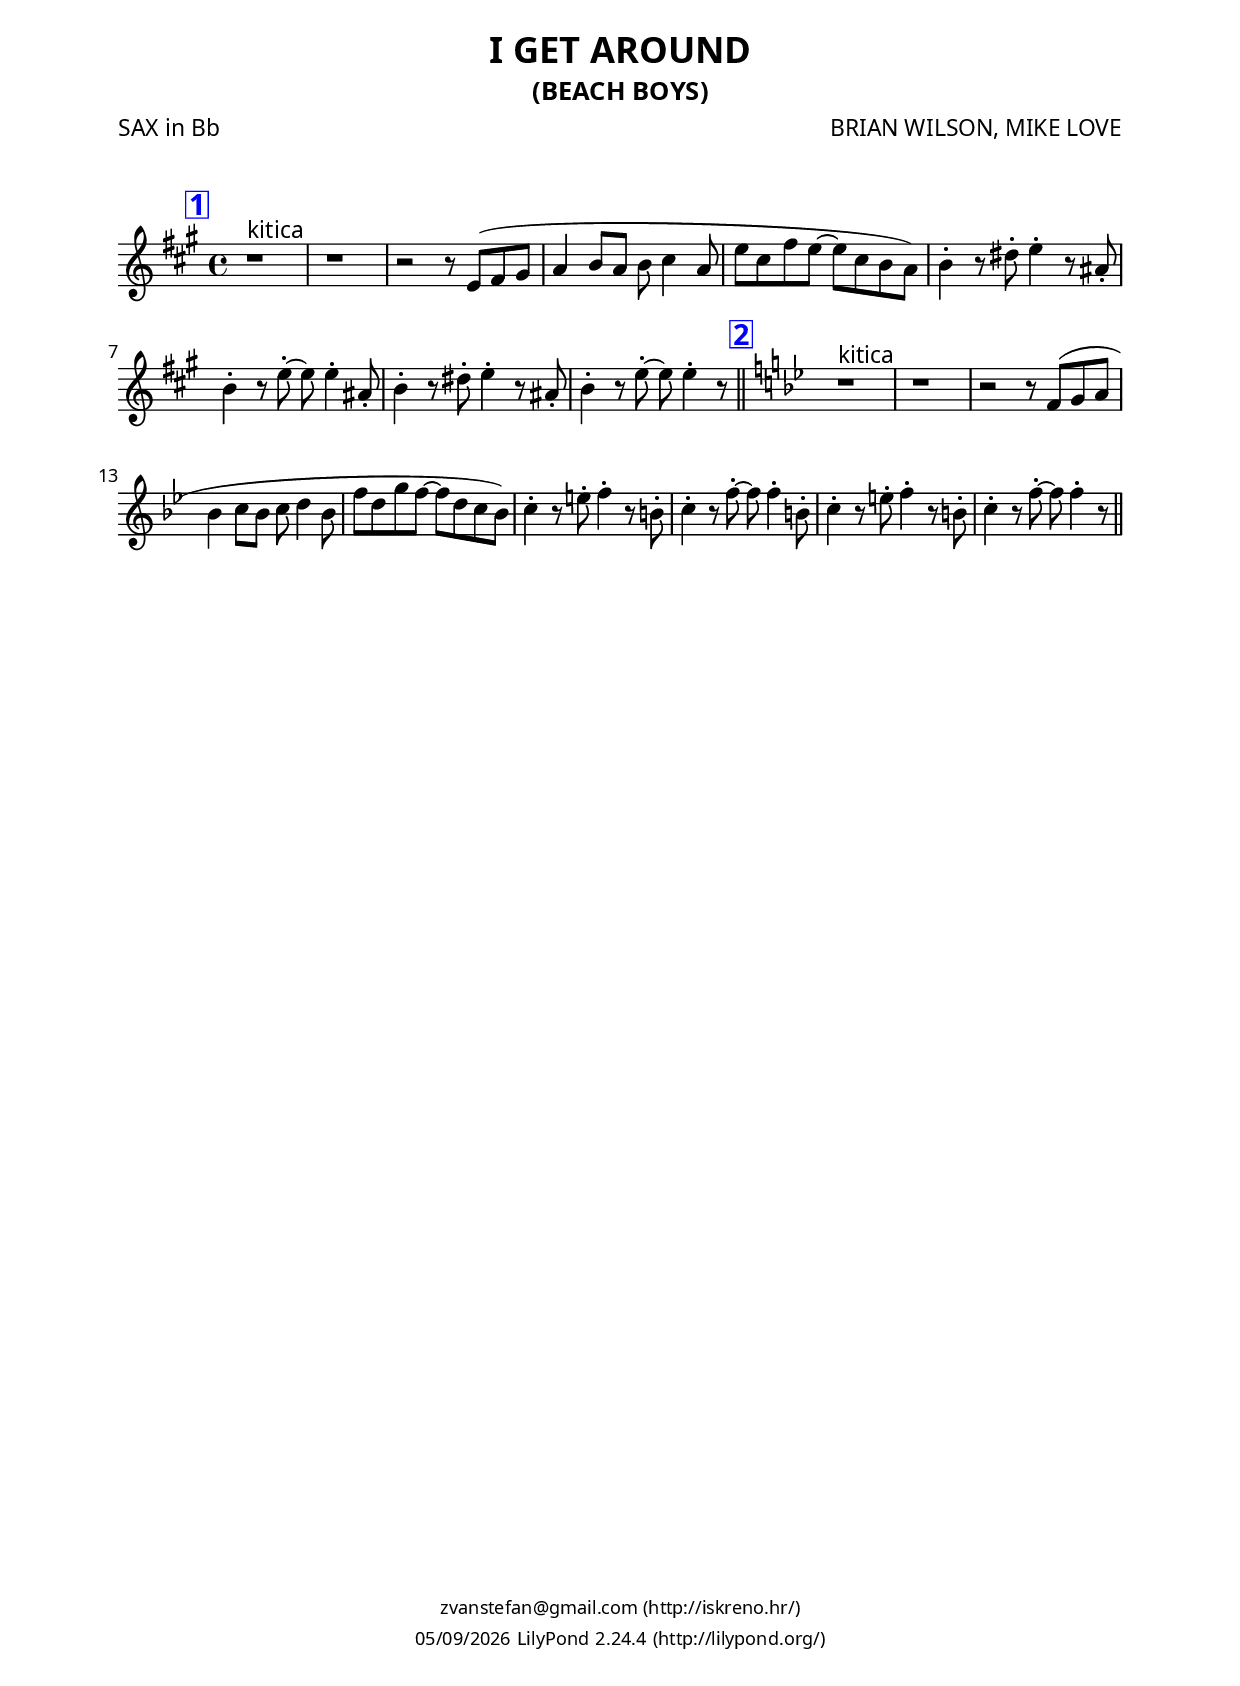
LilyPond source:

\version "2.14.2"

\include "deutsch.ly"


\header {
  title = "I GET AROUND"
  composer = "BRIAN WILSON, MIKE LOVE"
  subtitle = "(BEACH BOYS)"
  arranger = ""
  poet = "SAX in Bb"
}

\include "config.ly"
%JAZZ CHORDS

% correct markup for "b" and "#" (use symbols from current font...)
chordFlat = \markup { \hspace #0.2 \fontsize #-3 \raise #0.7 "!" }
chordSharp = \markup { \hspace #0.2 \fontsize #-3 \raise #0.7 "#" }

%definicija znakova
%min = \markup { \fontsize #-4 \raise #0.55 #(ly:export (ly:wide-char->utf-8 #x2013)) }
min = \markup { \fontsize #-4 \raise #0.55 \char ##x2013 }
maj = \markup { \fontsize #-4 \raise #0.8 \char ##x0394 }
dim = \markup { \hspace #0.08 \fontsize #-7 \raise #1.34 \char ##x00b0 }
hdim = \markup { \fontsize #-7 \raise #1.2 \char ##x00d8 }
aug = \markup { \fontsize #-7 \raise #1.2 "+" }
cetri = \markup { \fontsize #-4 \raise #0.8 "4" }
sest = \markup { \fontsize #-4 \raise #0.8 "6" }
sedam = \markup { \fontsize #-4 \raise #0.8 "7" }
devet = \markup { \fontsize #-4 \raise #0.8 "9" }
trinaest = \markup { \fontsize #-4 \raise #0.8 "13" }
sus = \markup { \hspace #0.1 \fontsize #-5 \raise #1.16 "sus" }

jazzChordsMusic =
{
  %kvintakordi
  <c es g>-\markup { \min }
  <c es ges>-\markup {\dim }
  <c e gis>-\markup { \aug }
  <c f g>-\markup { \sus \cetri }
  %septakordi
  <c e g a>-\markup { \maj \sest }
  <c es g as>-\markup { \min \chordFlat \sest }
  <c e g b>-\markup { \sedam }
  <c e g h>-\markup { \maj \sedam }
  <c es g b>-\markup { \min \sedam }
  <c es ges b>-\markup { \hdim }
  <c f g des'>-\markup { \sus \chordFlat \devet }
  %nonakordi
  <c es g b d'>-\markup { \min \devet }
  <c e fes g b>-\markup { \maj \chordFlat \cetri }
  <c e fis g b>-\markup { \maj \chordSharp \cetri }
  % Add more as needed
}

% Add to existing exceptions
jazzChordsAdd = #(append
  (sequential-music-to-chord-exceptions jazzChordsMusic #t)
  ignatzekExceptions)

% definition from scm/chord-name.scm
#(define (accidental->markup alteration)
"Return accidental markup for ALTERATION."
(if (= alteration 0)
(make-line-markup (list empty-markup))
(conditional-kern-before
(alteration->text-accidental-markup alteration)
(= alteration FLAT) 0.2)))

% definition from scm/ chord-generic-names.scm
#(define (conditional-kern-before markup bool amount)
"Add AMOUNT of space before MARKUP if BOOL is true."
(if bool
(make-line-markup
(list (make-hspace-markup amount)
markup))
markup))

% definition from scm/chord-name.scm,
#(define (conditional-string-downcase str condition)
  (if condition
      (string-downcase str)
      str))

#(define (pitch-alteration-semitones pitch)
  (inexact->exact (round (* (ly:pitch-alteration pitch) 2))))

% definition from scm/chord-name.scm, changed to our needs
#(define-public ((chord-name->semi-german-markup B-instead-of-Bb)
                     pitch lowercase?)
  "Return pitch markup for PITCH, using german note names.
   If B-instead-of-Bb is set to #t real german names are returned.
   Otherwise semi-german names (with Bb and below keeping the british names)
"
  (let* ((name (ly:pitch-notename pitch))
         (alt-semitones  (pitch-alteration-semitones pitch))
         (n-a (if (member (cons name alt-semitones) `((6 . -1) (6 . -2)))
                  (cons 7 (+ (if B-instead-of-Bb 1 0) alt-semitones))
                  (cons name alt-semitones)))
        (alt (ly:pitch-alteration pitch)))
    (make-line-markup
     (list
      (make-simple-markup
       (conditional-string-downcase
                (vector-ref #("C" "D" "E" "F" "G" "A" "H" "B") (car n-a))
                lowercase?))
            (if (= alt 0)
        (make-line-markup (list empty-markup))
        (if (= alt FLAT)
          ;; Otherwise, handle adding the flat symbol
            (make-line-markup
            (list
              (make-hspace-markup 0)
              (markup #:fontsize -2 (make-raise-markup 0.4
                (make-text-markup "!")))
            ))
          ;; or handle adding the sharp symbol
            (make-line-markup
            (list
              (make-hspace-markup 0)
              (markup #:fontsize -1 (make-raise-markup 0.2
                (make-text-markup "#")))
            ))
        ))))))

% definition as in ly/property-init.ly
myGermanChords = {
}


jazzChords =
{
  \set chordNameExceptions = #jazzChordsAdd
  \set chordRootNamer = #(chord-name->semi-german-markup #f)
  \set chordNoteNamer = #note-name->german-markup
  \override ChordName #'font-size = 3
  \override ChordName #'font-name = "Lilypond JohnSans Medium Pro"
  \set chordChanges = ##t
}


note = \relative c' {
 \mark \default
 \key g \major
   r1^\markup { \sans "kitica" } |
   r1 |
   r2 r8 d ( e fis |
   g4 a8 g a8 h4 g8 |
   d'8 h e d ~ d h a g ) |
   a4\staccato r8 cis8\staccato d4\staccato r8 gis,8\staccato |
   a4\staccato r8 d8\staccato ~ d d4\staccato gis,8\staccato |
      a4\staccato r8 cis8\staccato d4\staccato r8 gis,8\staccato |
   a4\staccato r8 d8\staccato ~ d d4\staccato r8 | \bar "||"
}

\score {
  \new Staff { \transpose c d { \note \transpose g as \note }  }
}